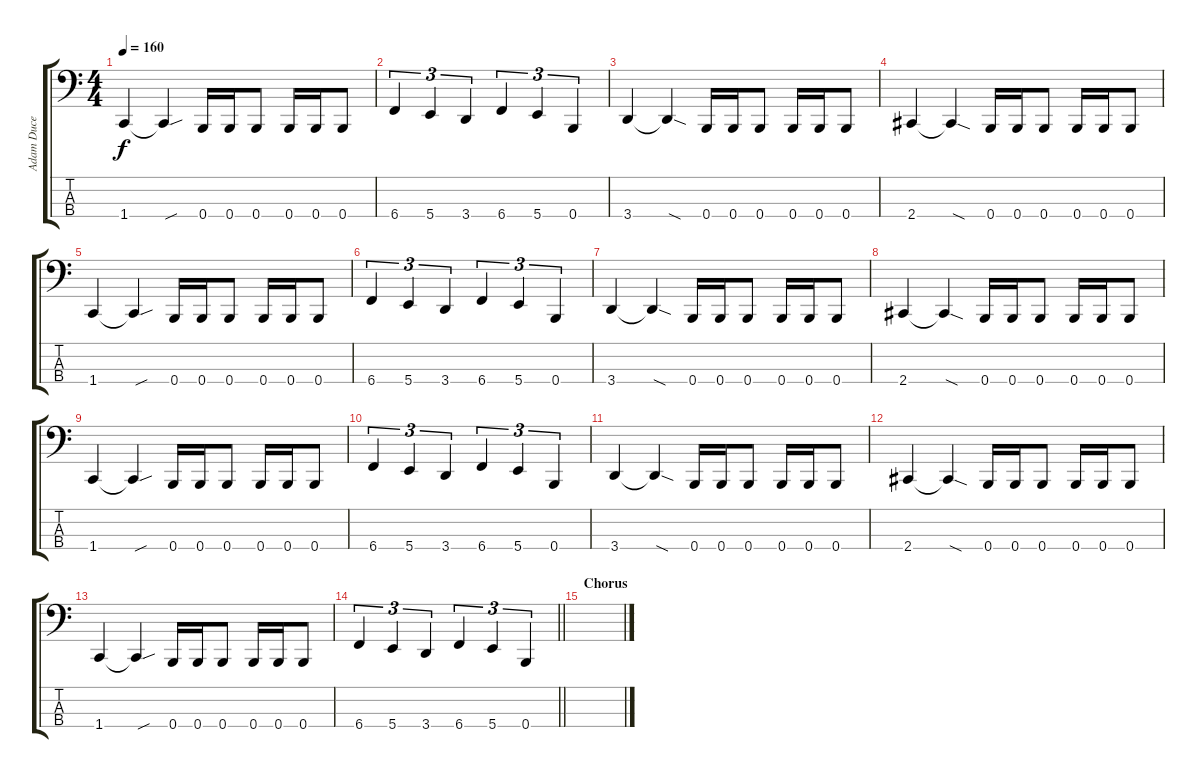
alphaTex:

\track ("Adam Duce" "Adam Duce") {instrument electricbassfinger}
\staff {score tabs}
\tuning (E2 B1 Gb1 B0) {hide}
\ts (4 4)
\tempo 160
\clef f4
\ks c
1.4.4{dy f} 1.4{sou t}.4 0.4.16 0.4.16 0.4.8 0.4.16 0.4.16 0.4.8 |
6.4.4{tu (3 2)} 5.4.4{tu (3 2)} 3.4.4{tu (3 2)} 6.4.4{tu (3 2)} 5.4.4{tu (3 2)} 0.4.4{tu (3 2)} |
3.4.4 3.4{sod t}.4 0.4.16 0.4.16 0.4.8 0.4.16 0.4.16 0.4.8 |
2.4.4 2.4{sod t}.4 0.4.16 0.4.16 0.4.8 0.4.16 0.4.16 0.4.8 |
1.4.4 1.4{sou t}.4 0.4.16 0.4.16 0.4.8 0.4.16 0.4.16 0.4.8 |
6.4.4{tu (3 2)} 5.4.4{tu (3 2)} 3.4.4{tu (3 2)} 6.4.4{tu (3 2)} 5.4.4{tu (3 2)} 0.4.4{tu (3 2)} |
3.4.4 3.4{sod t}.4 0.4.16 0.4.16 0.4.8 0.4.16 0.4.16 0.4.8 |
2.4.4 2.4{sod t}.4 0.4.16 0.4.16 0.4.8 0.4.16 0.4.16 0.4.8 |
1.4.4 1.4{sou t}.4 0.4.16 0.4.16 0.4.8 0.4.16 0.4.16 0.4.8 |
6.4.4{tu (3 2)} 5.4.4{tu (3 2)} 3.4.4{tu (3 2)} 6.4.4{tu (3 2)} 5.4.4{tu (3 2)} 0.4.4{tu (3 2)} |
3.4.4 3.4{sod t}.4 0.4.16 0.4.16 0.4.8 0.4.16 0.4.16 0.4.8 |
2.4.4 2.4{sod t}.4 0.4.16 0.4.16 0.4.8 0.4.16 0.4.16 0.4.8 |
1.4.4 1.4{sou t}.4 0.4.16 0.4.16 0.4.8 0.4.16 0.4.16 0.4.8 |
\barLineRight lightlight
6.4.4{tu (3 2)} 5.4.4{tu (3 2)} 3.4.4{tu (3 2)} 6.4.4{tu (3 2)} 5.4.4{tu (3 2)} 0.4.4{tu (3 2)} |
\section ("" "Chorus")
